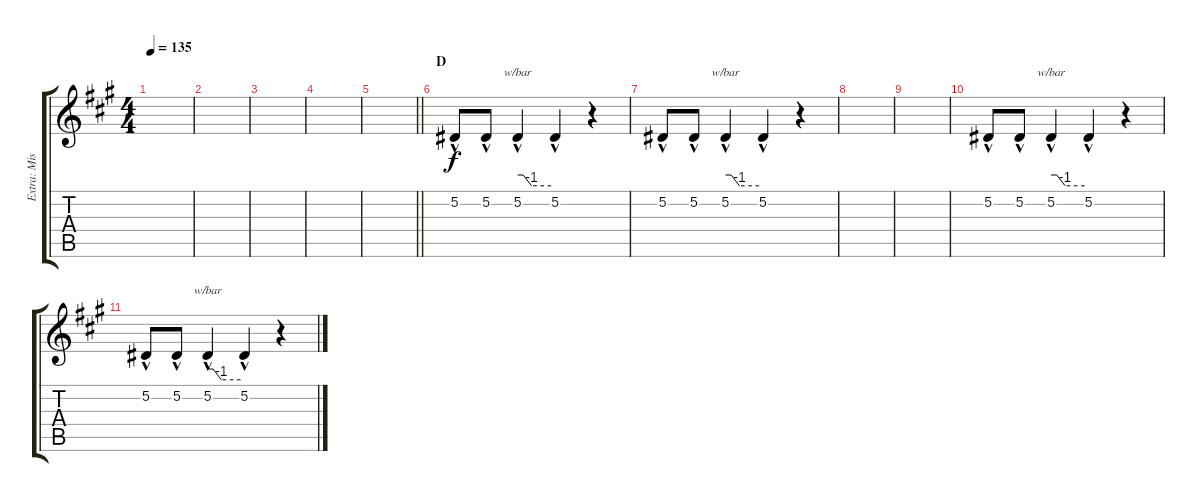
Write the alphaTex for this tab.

\track ("Extra: Misc" "Extra: Mis") {instrument pad4choir}
\staff {score tabs}
\tuning (Eb4 Bb3 Gb3 Db3 Ab2 Eb2) {hide}
\ts (4 4)
\tempo 135
\clef g2
\ks a
|
|
|
|
\barLineRight lightlight
|
\section ("" "D")
5.2{hac}.8 5.2{hac}.8 5.2{hac}.4{tbe (custom default 0 0 10 0 25 -4 60 -4)} 5.2{hac}.4 r.4 |
5.2{hac}.8 5.2{hac}.8 5.2{hac}.4{tbe (custom default 0 0 10 0 25 -4 60 -4)} 5.2{hac}.4 r.4 |
|
|
5.2{hac}.8 5.2{hac}.8 5.2{hac}.4{tbe (custom default 0 0 10 0 25 -4 60 -4)} 5.2{hac}.4 r.4 |
5.2{hac}.8 5.2{hac}.8 5.2{hac}.4{tbe (custom default 0 0 10 0 25 -4 60 -4)} 5.2{hac}.4 r.4
